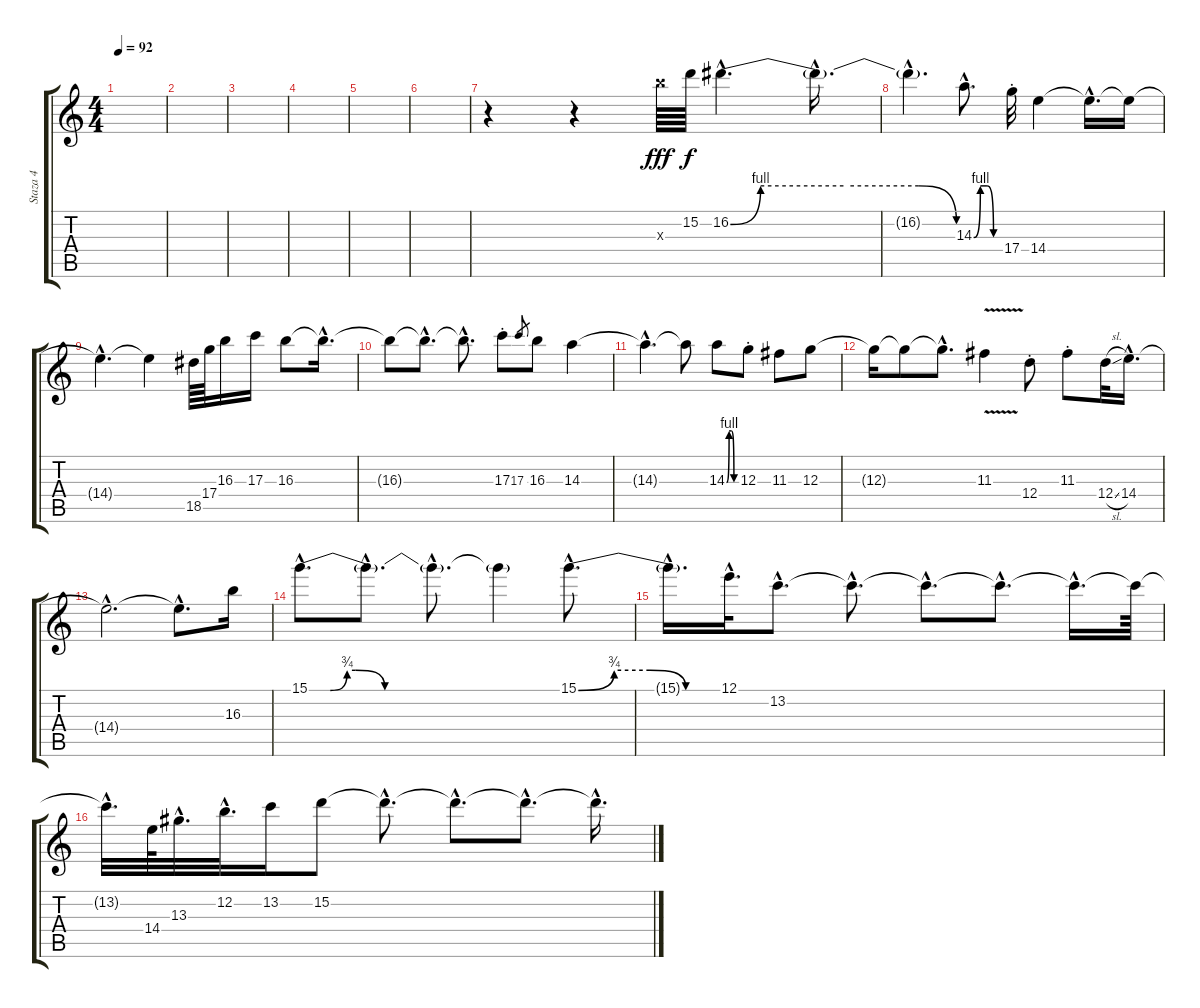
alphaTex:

\track ("Staza 4" "Staza 4") {instrument overdrivenguitar}
\staff {score tabs}
\tuning (E4 B3 G3 D3 A2 E2) {hide}
\ts (4 4)
\tempo 92
\clef g2
\ks c
|
|
|
|
|
|
r.4 r.4 16.3{x}.64{dy fff} 15.2.64{dy f} 16.2{be (custom 0 0 8 4 30 4 50 4 60 0) hac}.4{d} 16.2{hac t}.16{d volume 12} |
16.2{hac t}.4{d volume 11} 14.3{be (custom 0 0 15 4 30 4 45 0 60 0) hac}.8{d} 17.4{st}.32 14.4.4 14.4{hac t}.16{d} 14.4{t}.16 |
14.4{hac t}.4{d} 14.4{t}.4 18.5.64 17.4.64 16.3.16 17.3.16 16.3.8 16.3{hac t}.16{d} |
16.3{t}.8 16.3{hac t}.8{d} 16.3{hac t}.8{d} 17.3{st}.8 17.3.8{gr} 16.3.8 14.3.4 |
14.3{hac t}.4{d} 14.3{t}.8 14.3{be (custom 0 0 15 4 30 4 45 0 60 0)}.8 12.3{st}.8 11.3.8 12.3.8 |
12.3{t}.16 12.3{t}.8 12.3{hac t}.8{d} 11.3{v}.4 12.4{st}.8 11.3{st}.8 12.4{sl}.32 14.4{hac}.16{d} |
14.4{hac t}.2{d} 14.4{hac t}.8{d} 16.3.16 |
15.1{be (custom 0 0 3 0 5 0 9 3 11 3 18 0 23 0 36 0 45 0 60 0) hac}.8{d} 15.1{hac t}.8{d} 15.1{hac t}.8{d} 15.1{t}.4 15.1{be (custom 0 0 15 3 30 3 45 0 60 0) hac}.8{d} |
15.1{hac t}.16{d} 12.1{hac}.32{d} 13.2{hac}.8{d} 13.2{hac t}.8{d} 13.2{hac t}.8{d} 13.2{hac t}.8{d} 13.2{hac t}.16{d} 13.2{t}.64 |
13.2{hac t}.32{d} 14.4.64 13.3{hac}.32{d} 12.2{hac}.32{d} 13.2.16 15.2.8 15.2{hac t}.8{d} 15.2{hac t}.8{d} 15.2{hac t}.8{d} 15.2{hac t}.16{d}
